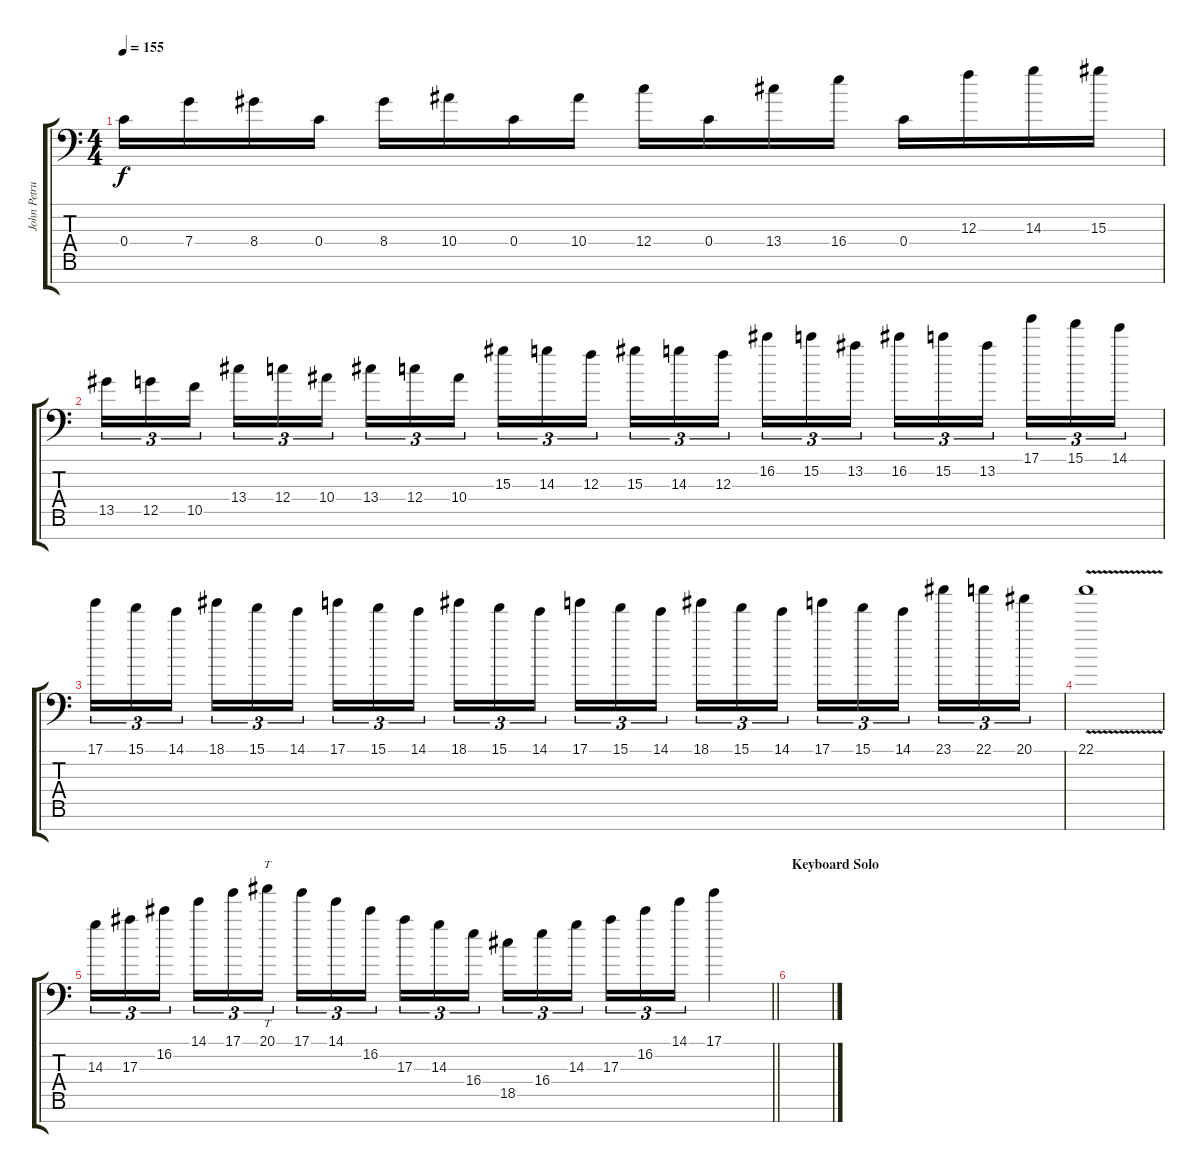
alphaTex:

\track ("John Petrucci (Solo)" "John Petru") {instrument distortionguitar}
\staff {score tabs}
\tuning (D4 A3 F3 C3 G2 D2 A1) {hide}
\ts (4 4)
\tempo 155
\clef f4
\ks c
0.4.16{dy f} 7.4.16 8.4.16 0.4.16 8.4.16 10.4.16 0.4.16 10.4.16 12.4.16 0.4.16 13.4.16 16.4.16 0.4.16 12.3.16 14.3.16 15.3.16 |
13.5.16{tu (3 2)} 12.5.16{tu (3 2)} 10.5.16{tu (3 2) beam splitsecondary} 13.4.16{tu (3 2)} 12.4.16{tu (3 2)} 10.4.16{tu (3 2)} 13.4.16{tu (3 2)} 12.4.16{tu (3 2)} 10.4.16{tu (3 2) beam splitsecondary} 15.3.16{tu (3 2)} 14.3.16{tu (3 2)} 12.3.16{tu (3 2)} 15.3.16{tu (3 2)} 14.3.16{tu (3 2)} 12.3.16{tu (3 2) beam splitsecondary} 16.2.16{tu (3 2)} 15.2.16{tu (3 2)} 13.2.16{tu (3 2)} 16.2.16{tu (3 2)} 15.2.16{tu (3 2)} 13.2.16{tu (3 2) beam splitsecondary} 17.1.16{tu (3 2)} 15.1.16{tu (3 2)} 14.1.16{tu (3 2)} |
17.1.16{tu (3 2)} 15.1.16{tu (3 2)} 14.1.16{tu (3 2) beam splitsecondary} 18.1.16{tu (3 2)} 15.1.16{tu (3 2)} 14.1.16{tu (3 2)} 17.1.16{tu (3 2)} 15.1.16{tu (3 2)} 14.1.16{tu (3 2) beam splitsecondary} 18.1.16{tu (3 2)} 15.1.16{tu (3 2)} 14.1.16{tu (3 2)} 17.1.16{tu (3 2)} 15.1.16{tu (3 2)} 14.1.16{tu (3 2) beam splitsecondary} 18.1.16{tu (3 2)} 15.1.16{tu (3 2)} 14.1.16{tu (3 2)} 17.1.16{tu (3 2)} 15.1.16{tu (3 2)} 14.1.16{tu (3 2) beam splitsecondary} 23.1.16{tu (3 2)} 22.1.16{tu (3 2)} 20.1.16{tu (3 2)} |
22.1{v}.1 |
\barLineRight lightlight
14.3.16{tu (3 2)} 17.3.16{tu (3 2)} 16.2.16{tu (3 2) beam splitsecondary} 14.1.16{tu (3 2)} 17.1.16{tu (3 2)} 20.1.16{tt tu (3 2)} 17.1.16{tu (3 2)} 14.1.16{tu (3 2)} 16.2.16{tu (3 2) beam splitsecondary} 17.3.16{tu (3 2)} 14.3.16{tu (3 2)} 16.4.16{tu (3 2)} 18.5.16{tu (3 2)} 16.4.16{tu (3 2)} 14.3.16{tu (3 2) beam splitsecondary} 17.3.16{tu (3 2)} 16.2.16{tu (3 2)} 14.1.16{tu (3 2)} 17.1.4 |
\section ("" "Keyboard Solo")
